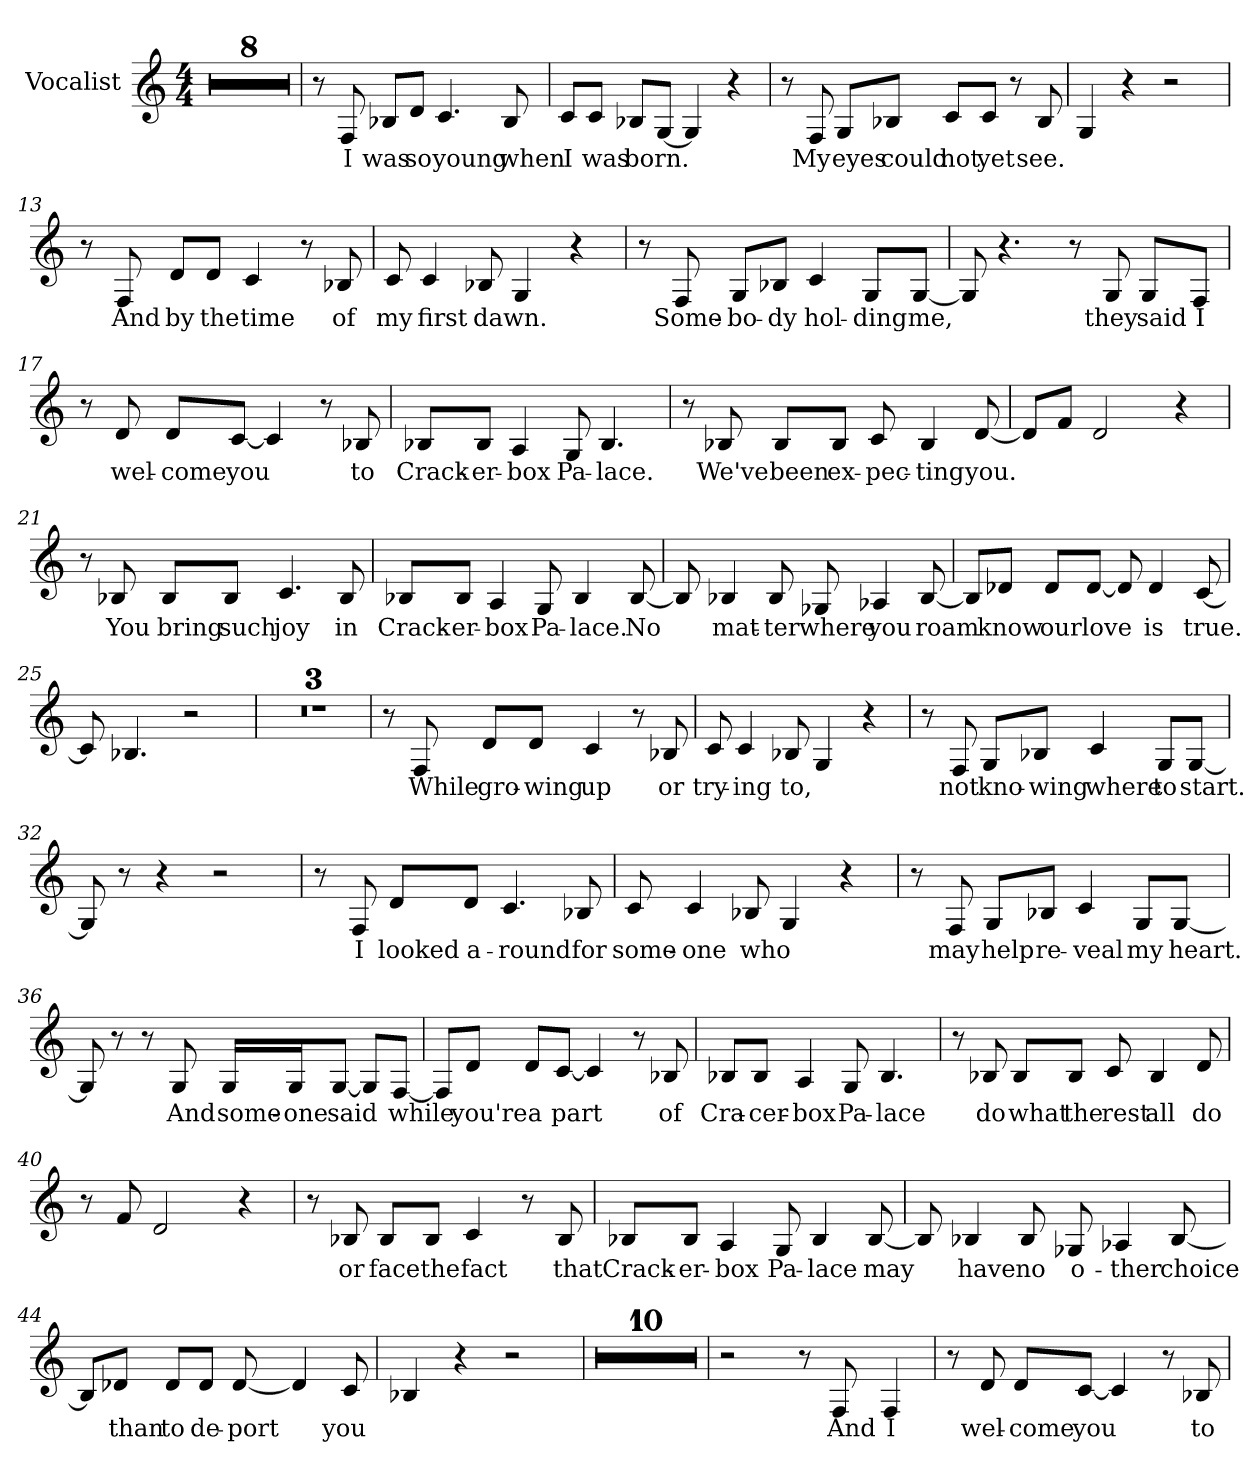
**kern	**text
*part1	*part1
*staff1	*staff1
*I"Vocalist	*
*clefG2	*
*M4/4	*
=1	=1
*clefG2	*
*M4/4	*
1r	.
=2	=2
1r	.
=3	=3
1r	.
=4	=4
1r	.
=5	=5
1r	.
=6	=6
1r	.
=7	=7
1r	.
=8	=8
1r	.
=9	=9
8r	.
8F	I
8B-X/L	was
8d/J	so
4.c	young
8B-	when
=10	=10
8c/L	I
8c/J	was
8B-X/L	born.
[8G/J	_
4G]	_
4r	.
=11	=11
8r	.
8F	My
8G/L	eyes
8B-X/J	could
8c/L	not
8c/J	yet
8r	.
8B-	see.
=12	=12
4G	_
4r	.
2r	.
=13	=13
8r	.
8F	And
8d/L	by
8d/J	the
4c	time
8r	.
8B-X	of
=14	=14
8c	my
4c	first
8B-X	dawn.
4G	_
4r	.
=15	=15
8r	.
8F	Some-
8G/L	-bo-
8B-X/J	-dy
4c	hol-
8G/L	-ding
[8G/J	me,
=16	=16
8G]	_
4.r	.
8r	.
8G	they
8G/L	said
8F/J	I
=17	=17
8r	.
8d	wel-
8d/L	-come
[8c/J	you
4c]	_
8r	.
8B-X	to
=18	=18
8B-X/L	Crack-
8B-/J	-er-
4A	-box
8G	Pa-
4.B-	-lace.
=19	=19
8r	.
8B-X	We've
8B-/L	been
8B-/J	ex-
8c	-pec-
4B-	-ting
[8d	you.
=20	=20
8d/L]	_
8f/J	_
2d	_
4r	.
=21	=21
8r	.
8B-X	You
8B-/L	bring
8B-/J	such
4.c	joy
8B-	in
=22	=22
8B-X/L	Crack-
8B-/J	-er-
4A	-box
8G	Pa-
4B-	-lace.
[8B-	No
=23	=23
8B-]	_
4B-X	mat-
8B-	-ter
8G-X	where
4A-X	you
[8B-	roam
=24	=24
8B-/L]	_
8d-X/J	know
8d-/L	our
[8d-/J	love
8d-]	_
4d-	is
[8c	true.
=25	=25
8c]	_
4.B-X	_
2r	.
=26	=26
1r	.
=27	=27
1r	.
=28	=28
1r	.
=29	=29
8r	.
8F	While
8d/L	gro-
8d/J	-wing
4c	up
8r	.
8B-X	or
=30	=30
8c	try-
4c	-ing
8B-X	to,
4G	_
4r	.
=31	=31
8r	.
8F	not
8G/L	kno-
8B-X/J	-wing
4c	where
8G/L	to
[8G/J	start.
=32	=32
8G]	_
8r	.
4r	.
2r	.
=33	=33
8r	.
8F	I
8d/L	looked
8d/J	a-
4.c	-round
8B-X	for
=34	=34
8c	some-
4c	-one
8B-X	who
4G	_
4r	.
=35	=35
8r	.
8F	may
8G/L	help
8B-X/J	re-
4c	-veal
8G/L	my
[8G/J	heart.
=36	=36
8G]	_
8r	.
8r	.
8G	And
16G/LL	some-
16G/J	-one
[8G/J	said
8G/L]	_
[8F/J	while
=37	=37
8F/L]	_
8d/J	you're
8d/L	a
[8c/J	part
4c]	_
8r	.
8B-X	of
=38	=38
8B-X/L	Cra-
8B-/J	-cer-
4A	-box
8G	Pa-
4.B-	-lace
=39	=39
8r	.
8B-X	do
8B-/L	what
8B-/J	the
8c	rest
4B-	all
8d	do
=40	=40
8r	.
8f	_
2d	_
4r	.
=41	=41
8r	.
8B-X	or
8B-/L	face
8B-/J	the
4c	fact
8r	.
8B-	that
=42	=42
8B-X/L	Crack-
8B-/J	-er-
4A	-box
8G	Pa-
4B-	-lace
[8B-	may
=43	=43
8B-]	_
4B-X	have
8B-	no
8G-X	o-
4A-X	-ther
[8B-	choice
=44	=44
8B-/L]	_
8d-X/J	than
8d-/L	to
8d-/J	de-
[8d-	-port
4d-]	_
8c	you
=45	=45
4B-X	_
4r	.
2r	.
=46	=46
1r	.
=47	=47
1r	.
=48	=48
1r	.
=49	=49
1r	.
=50	=50
1r	.
=51	=51
1r	.
=52	=52
1r	.
=53	=53
1r	.
=54	=54
1r	.
=55	=55
1r	.
=56	=56
2r	.
8r	.
8F	And
4F	I
=57	=57
8r	.
8d	wel-
8d/L	-come
[8c/J	you
4c]	_
8r	.
8B-X	to
=	=
*-	*-
